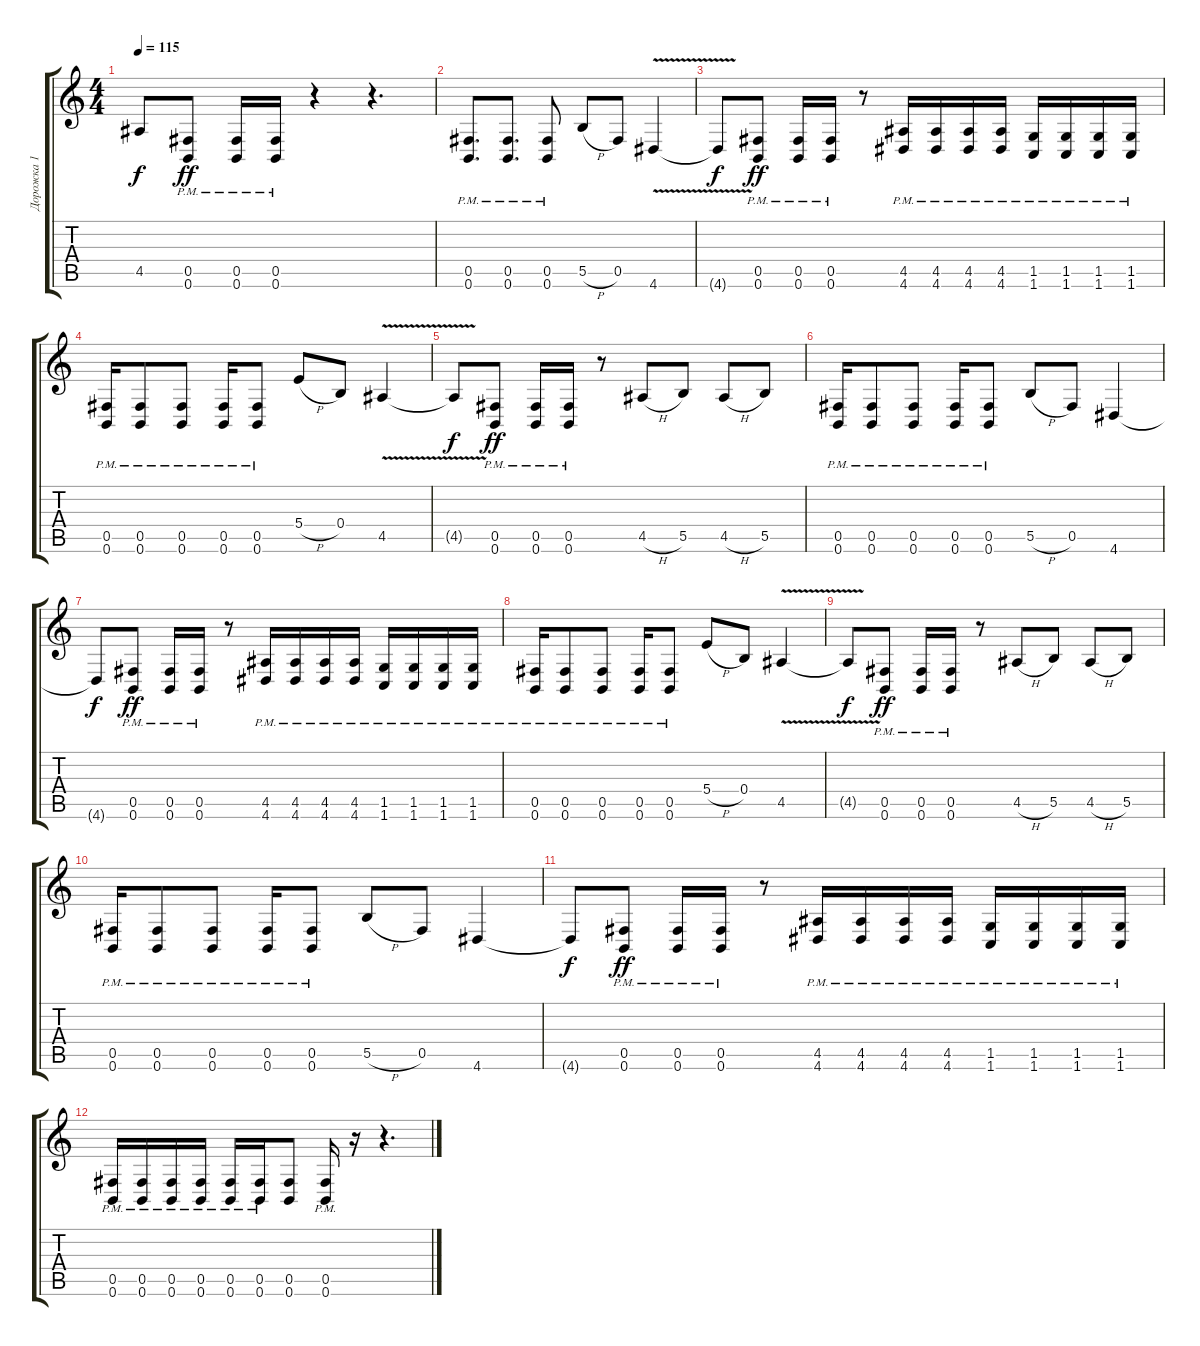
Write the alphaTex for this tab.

\track ("Дорожка 1" "Дорожка 1") {instrument distortionguitar}
\staff {score tabs}
\tuning (Db4 Ab3 E3 B2 Gb2 B1) {hide}
\ts (4 4)
\tempo 115
\clef g2
\ks c
4.5{t}.8{dy f} (0.5{pm} 0.6{pm}).8{dy ff} (0.5{pm} 0.6{pm}).16 (0.5{pm} 0.6{pm}).16 r.4 r.4{d} |
(0.5{pm} 0.6{pm}).8{d} (0.5{pm} 0.6{pm}).8{d} (0.5{pm} 0.6{pm}).8 5.5{h}.8 0.5.8 4.6{v}.4 |
4.6{t}.8{dy f} (0.5{pm} 0.6{pm}).8{dy ff} (0.5{pm} 0.6{pm}).16 (0.5{pm} 0.6{pm}).16 r.8 (4.5{pm} 4.6{pm}).16 (4.5{pm} 4.6{pm}).16 (4.5{pm} 4.6{pm}).16 (4.5{pm} 4.6{pm}).16 (1.5{pm} 1.6{pm}).16 (1.5{pm} 1.6{pm}).16 (1.5{pm} 1.6{pm}).16 (1.5{pm} 1.6{pm}).16 |
(0.5{pm} 0.6{pm}).16 (0.5{pm} 0.6{pm}).8 (0.5{pm} 0.6{pm}).8 (0.5{pm} 0.6{pm}).16 (0.5{pm} 0.6{pm}).8 5.4{h}.8 0.4.8 4.5{v}.4 |
4.5{t}.8{dy f} (0.5{pm} 0.6{pm}).8{dy ff} (0.5{pm} 0.6{pm}).16 (0.5{pm} 0.6{pm}).16 r.8 4.5{h}.8 5.5.8 4.5{h}.8 5.5.8 |
(0.5{pm} 0.6{pm}).16 (0.5{pm} 0.6{pm}).8 (0.5{pm} 0.6{pm}).8 (0.5{pm} 0.6{pm}).16 (0.5{pm} 0.6{pm}).8 5.5{h}.8 0.5.8 4.6.4 |
4.6{t}.8{dy f} (0.5{pm} 0.6{pm}).8{dy ff} (0.5{pm} 0.6{pm}).16 (0.5{pm} 0.6{pm}).16 r.8 (4.5{pm} 4.6{pm}).16 (4.5{pm} 4.6{pm}).16 (4.5{pm} 4.6{pm}).16 (4.5{pm} 4.6{pm}).16 (1.5{pm} 1.6{pm}).16 (1.5{pm} 1.6{pm}).16 (1.5{pm} 1.6{pm}).16 (1.5{pm} 1.6{pm}).16 |
(0.5{pm} 0.6{pm}).16 (0.5{pm} 0.6{pm}).8 (0.5{pm} 0.6{pm}).8 (0.5{pm} 0.6{pm}).16 (0.5{pm} 0.6{pm}).8 5.4{h}.8 0.4.8 4.5{v}.4 |
4.5{t}.8{dy f} (0.5{pm} 0.6{pm}).8{dy ff} (0.5{pm} 0.6{pm}).16 (0.5{pm} 0.6{pm}).16 r.8 4.5{h}.8 5.5.8 4.5{h}.8 5.5.8 |
(0.5{pm} 0.6{pm}).16 (0.5{pm} 0.6{pm}).8 (0.5{pm} 0.6{pm}).8 (0.5{pm} 0.6{pm}).16 (0.5{pm} 0.6{pm}).8 5.5{h}.8 0.5.8 4.6.4 |
4.6{t}.8{dy f} (0.5{pm} 0.6{pm}).8{dy ff} (0.5{pm} 0.6{pm}).16 (0.5{pm} 0.6{pm}).16 r.8 (4.5{pm} 4.6{pm}).16 (4.5{pm} 4.6{pm}).16 (4.5{pm} 4.6{pm}).16 (4.5{pm} 4.6{pm}).16 (1.5{pm} 1.6{pm}).16 (1.5{pm} 1.6{pm}).16 (1.5{pm} 1.6{pm}).16 (1.5{pm} 1.6{pm}).16 |
(0.5{pm} 0.6{pm}).16 (0.5{pm} 0.6{pm}).16 (0.5{pm} 0.6{pm}).16 (0.5{pm} 0.6{pm}).16 (0.5{pm} 0.6{pm}).16 (0.5{pm} 0.6{pm}).16 (0.5 0.6).8 (0.5{pm} 0.6{pm}).16 r.16 r.4{d}
